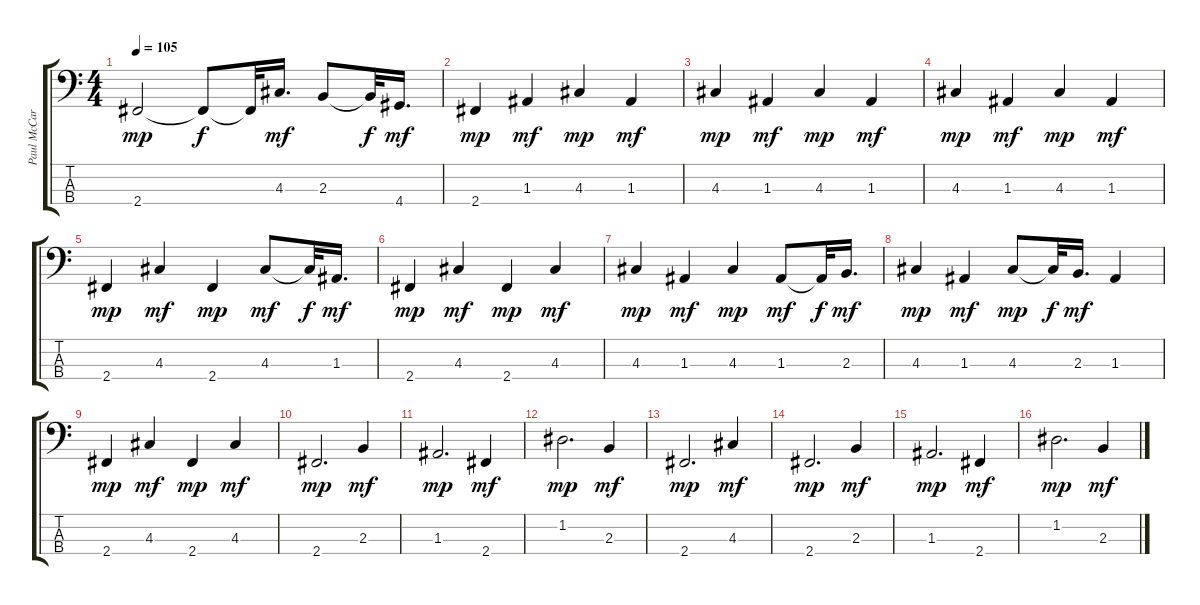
\track ("Paul McCartney" "Paul McCar") {instrument electricbassfinger}
\staff {score tabs}
\tuning (G2 D2 A1 E1) {hide}
\ts (4 4)
\tempo 105
\clef f4
\ks c
2.4.2{dy mp} 2.4{t}.8{dy f} 2.4{t}.32 4.3.16{d dy mf} 2.3.8 2.3{t}.32{dy f} 4.4.16{d dy mf} |
2.4.4{dy mp} 1.3.4{dy mf} 4.3.4{dy mp} 1.3.4{dy mf} |
4.3.4{dy mp} 1.3.4{dy mf} 4.3.4{dy mp} 1.3.4{dy mf} |
4.3.4{dy mp} 1.3.4{dy mf} 4.3.4{dy mp} 1.3.4{dy mf} |
2.4.4{dy mp} 4.3.4{dy mf} 2.4.4{dy mp} 4.3.8{dy mf} 4.3{t}.32{dy f} 1.3.16{d dy mf} |
2.4.4{dy mp} 4.3.4{dy mf} 2.4.4{dy mp} 4.3.4{dy mf} |
4.3.4{dy mp} 1.3.4{dy mf} 4.3.4{dy mp} 1.3.8{dy mf} 1.3{t}.32{dy f} 2.3.16{d dy mf} |
4.3.4{dy mp} 1.3.4{dy mf} 4.3.8{dy mp} 4.3{t}.32{dy f} 2.3.16{d dy mf} 1.3.4 |
2.4.4{dy mp} 4.3.4{dy mf} 2.4.4{dy mp} 4.3.4{dy mf} |
2.4.2{d dy mp} 2.3.4{dy mf} |
1.3.2{d dy mp} 2.4.4{dy mf} |
1.2.2{d dy mp} 2.3.4{dy mf} |
2.4.2{d dy mp} 4.3.4{dy mf} |
2.4.2{d dy mp} 2.3.4{dy mf} |
1.3.2{d dy mp} 2.4.4{dy mf} |
1.2.2{d dy mp} 2.3.4{dy mf}
